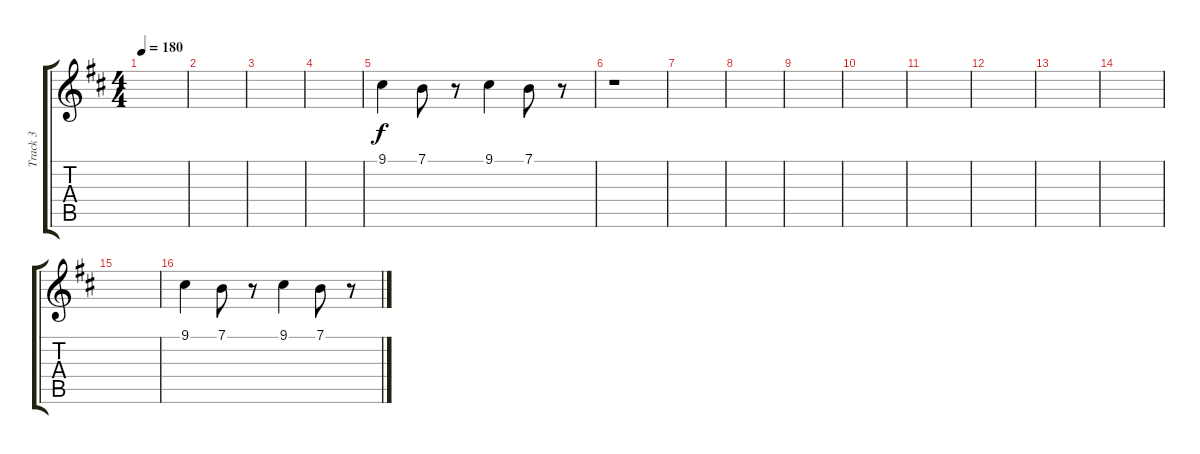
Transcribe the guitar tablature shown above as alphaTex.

\track ("Track 3" "Track 3") {instrument fx5brightness}
\staff {score tabs}
\tuning (E4 B3 G3 D3 A2 E2) {hide}
\ts (4 4)
\tempo 180
\clef g2
\ks d
|
|
|
|
9.1.4 7.1.8 r.8 9.1.4 7.1.8 r.8 |
r.1 |
|
|
|
|
|
|
|
|
|
9.1.4 7.1.8 r.8 9.1.4 7.1.8 r.8
